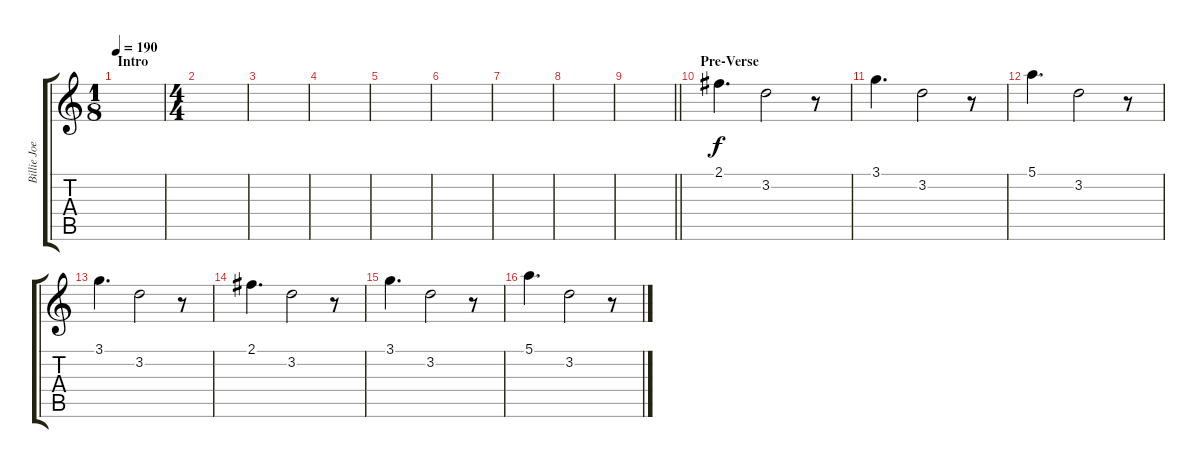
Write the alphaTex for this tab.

\track ("Billie Joe" "Billie Joe") {instrument overdrivenguitar}
\staff {score tabs}
\tuning (E4 B3 G3 D3 A2 E2) {hide}
\ts (1 8)
\section ("" "Intro")
\tempo 190
\clef g2
\ks c
|
\ts (4 4)
|
|
|
|
|
|
|
\barLineRight lightlight
|
\section ("" "Pre-Verse")
2.1.4{d} 3.2.2 r.8 |
3.1.4{d} 3.2.2 r.8 |
5.1.4{d} 3.2.2 r.8 |
3.1.4{d} 3.2.2 r.8 |
2.1.4{d} 3.2.2 r.8 |
3.1.4{d} 3.2.2 r.8 |
5.1.4{d} 3.2.2 r.8
